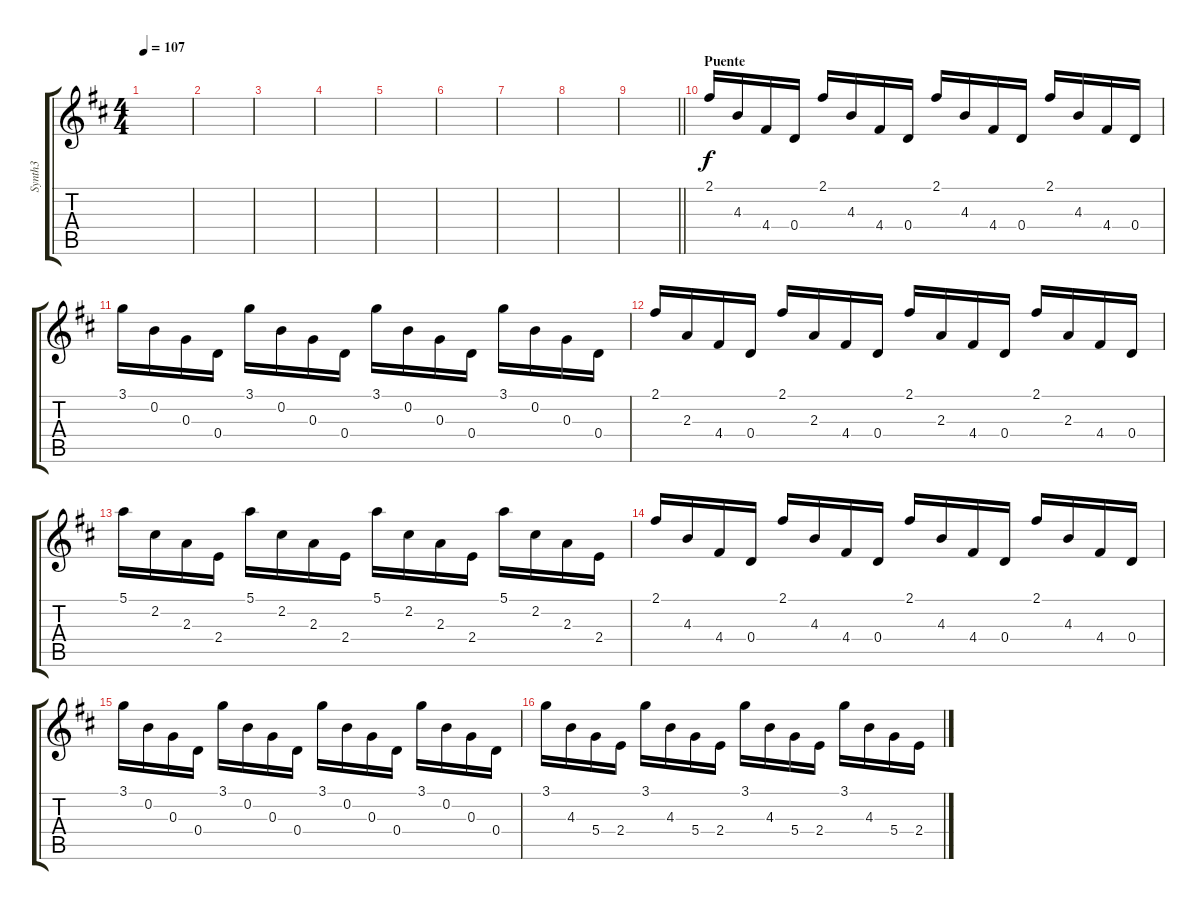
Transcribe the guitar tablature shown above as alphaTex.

\track ("Synth3" "Synth3") {instrument vibraphone}
\staff {score tabs}
\tuning (E5 B4 G4 D4 A3 E3) {hide}
\ts (4 4)
\tempo 107
\clef g2
\ks d
|
|
|
|
|
|
|
|
\barLineRight lightlight
|
\section ("" "Puente")
2.1.16 4.3.16 4.4.16 0.4.16 2.1.16 4.3.16 4.4.16 0.4.16 2.1.16 4.3.16 4.4.16 0.4.16 2.1.16 4.3.16 4.4.16 0.4.16 |
3.1.16 0.2.16 0.3.16 0.4.16 3.1.16 0.2.16 0.3.16 0.4.16 3.1.16 0.2.16 0.3.16 0.4.16 3.1.16 0.2.16 0.3.16 0.4.16 |
2.1.16 2.3.16 4.4.16 0.4.16 2.1.16 2.3.16 4.4.16 0.4.16 2.1.16 2.3.16 4.4.16 0.4.16 2.1.16 2.3.16 4.4.16 0.4.16 |
5.1.16 2.2.16 2.3.16 2.4.16 5.1.16 2.2.16 2.3.16 2.4.16 5.1.16 2.2.16 2.3.16 2.4.16 5.1.16 2.2.16 2.3.16 2.4.16 |
2.1.16 4.3.16 4.4.16 0.4.16 2.1.16 4.3.16 4.4.16 0.4.16 2.1.16 4.3.16 4.4.16 0.4.16 2.1.16 4.3.16 4.4.16 0.4.16 |
3.1.16 0.2.16 0.3.16 0.4.16 3.1.16 0.2.16 0.3.16 0.4.16 3.1.16 0.2.16 0.3.16 0.4.16 3.1.16 0.2.16 0.3.16 0.4.16 |
3.1.16 4.3.16 5.4.16 2.4.16 3.1.16 4.3.16 5.4.16 2.4.16 3.1.16 4.3.16 5.4.16 2.4.16 3.1.16 4.3.16 5.4.16 2.4.16
